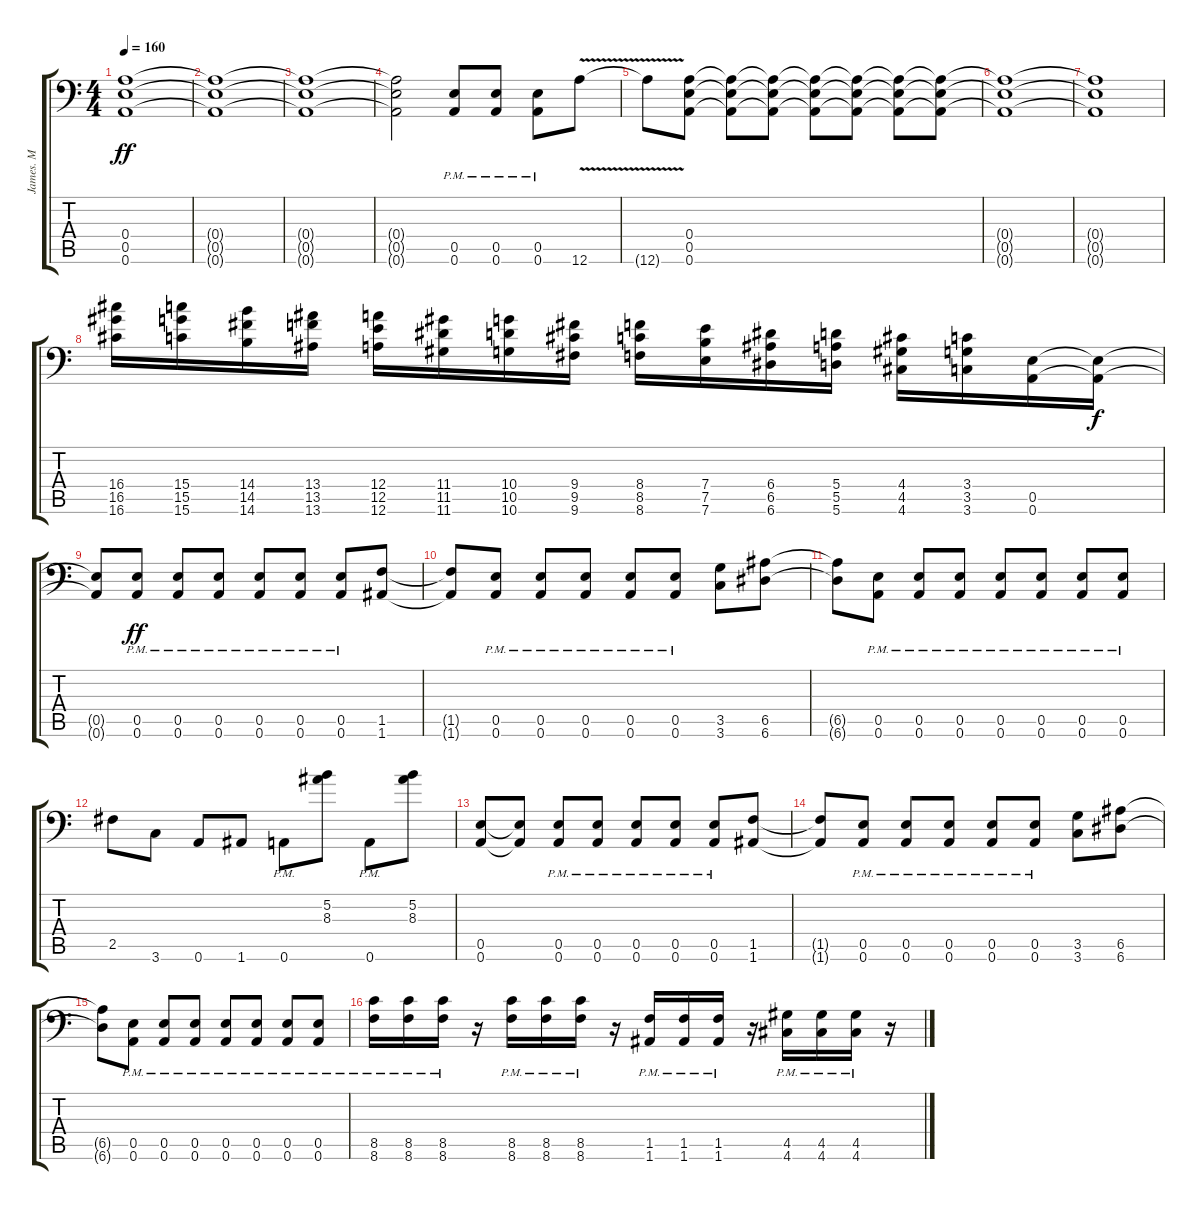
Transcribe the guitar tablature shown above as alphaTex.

\track ("James. M" "James. M") {instrument distortionguitar}
\staff {score tabs}
\tuning (B3 Gb3 D3 A2 E2 A1) {hide}
\ts (4 4)
\tempo 160
\clef f4
\ks c
(0.4 0.5 0.6).1{dy ff} |
(0.4{t} 0.5{t} 0.6{t}).1 |
(0.4{t} 0.5{t} 0.6{t}).1 |
(0.4{t} 0.5{t} 0.6{t}).2 (0.5{pm} 0.6{pm}).8 (0.5{pm} 0.6{pm}).8 (0.5{pm} 0.6{pm}).8 12.6{v}.8 |
12.6{t}.8 (0.4 0.5 0.6).8 (0.4{t} 0.5{t} 0.6{t}).8 (0.4{t} 0.5{t} 0.6{t}).8 (0.4{t} 0.5{t} 0.6{t}).8 (0.4{t} 0.5{t} 0.6{t}).8 (0.4{t} 0.5{t} 0.6{t}).8 (0.4{t} 0.5{t} 0.6{t}).8 |
(0.4{t} 0.5{t} 0.6{t}).1 |
(0.4{t} 0.5{t} 0.6{t}).1 |
(16.4 16.5 16.6).16 (15.4 15.5 15.6).16 (14.4 14.5 14.6).16 (13.4 13.5 13.6).16 (12.4 12.5 12.6).16 (11.4 11.5 11.6).16 (10.4 10.5 10.6).16 (9.4 9.5 9.6).16 (8.4 8.5 8.6).16 (7.4 7.5 7.6).16 (6.4 6.5 6.6).16 (5.4 5.5 5.6).16 (4.4 4.5 4.6).16 (3.4 3.5 3.6).16 (0.5 0.6).16 (0.5{t} 0.6{t}).16{dy f} |
(0.5{t} 0.6{t}).8 (0.5{pm} 0.6{pm}).8{dy ff} (0.5{pm} 0.6{pm}).8 (0.5{pm} 0.6{pm}).8 (0.5{pm} 0.6{pm}).8 (0.5{pm} 0.6{pm}).8 (0.5{pm} 0.6{pm}).8 (1.5 1.6).8 |
(1.5{t} 1.6{t}).8 (0.5{pm} 0.6{pm}).8 (0.5{pm} 0.6{pm}).8 (0.5{pm} 0.6{pm}).8 (0.5{pm} 0.6{pm}).8 (0.5{pm} 0.6{pm}).8 (3.5 3.6).8 (6.5 6.6).8 |
(6.5{t} 6.6{t}).8 (0.5{pm} 0.6{pm}).8 (0.5{pm} 0.6{pm}).8 (0.5{pm} 0.6{pm}).8 (0.5{pm} 0.6{pm}).8 (0.5{pm} 0.6{pm}).8 (0.5{pm} 0.6{pm}).8 (0.5{pm} 0.6{pm}).8 |
2.5.8 3.6.8 0.6.8 1.6.8 0.6{pm}.8 (5.2 8.3).8 0.6{pm}.8 (5.2 8.3).8 |
(0.5 0.6).8 (0.5{t} 0.6{t}).8 (0.5{pm} 0.6{pm}).8 (0.5{pm} 0.6{pm}).8 (0.5{pm} 0.6{pm}).8 (0.5{pm} 0.6{pm}).8 (0.5{pm} 0.6{pm}).8 (1.5 1.6).8 |
(1.5{t} 1.6{t}).8 (0.5{pm} 0.6{pm}).8 (0.5{pm} 0.6{pm}).8 (0.5{pm} 0.6{pm}).8 (0.5{pm} 0.6{pm}).8 (0.5{pm} 0.6{pm}).8 (3.5 3.6).8 (6.5 6.6).8 |
(6.5{t} 6.6{t}).8 (0.5{pm} 0.6{pm}).8 (0.5{pm} 0.6{pm}).8 (0.5{pm} 0.6{pm}).8 (0.5{pm} 0.6{pm}).8 (0.5{pm} 0.6{pm}).8 (0.5{pm} 0.6{pm}).8 (0.5{pm} 0.6{pm}).8 |
(8.5{pm} 8.6{pm}).16 (8.5{pm} 8.6{pm}).16 (8.5{pm} 8.6{pm}).16 r.16 (8.5{pm} 8.6{pm}).16 (8.5{pm} 8.6{pm}).16 (8.5{pm} 8.6{pm}).16 r.16 (1.5{pm} 1.6{pm}).16 (1.5{pm} 1.6{pm}).16 (1.5{pm} 1.6{pm}).16 r.16 (4.5{pm} 4.6{pm}).16 (4.5{pm} 4.6{pm}).16 (4.5{pm} 4.6{pm}).16 r.16
